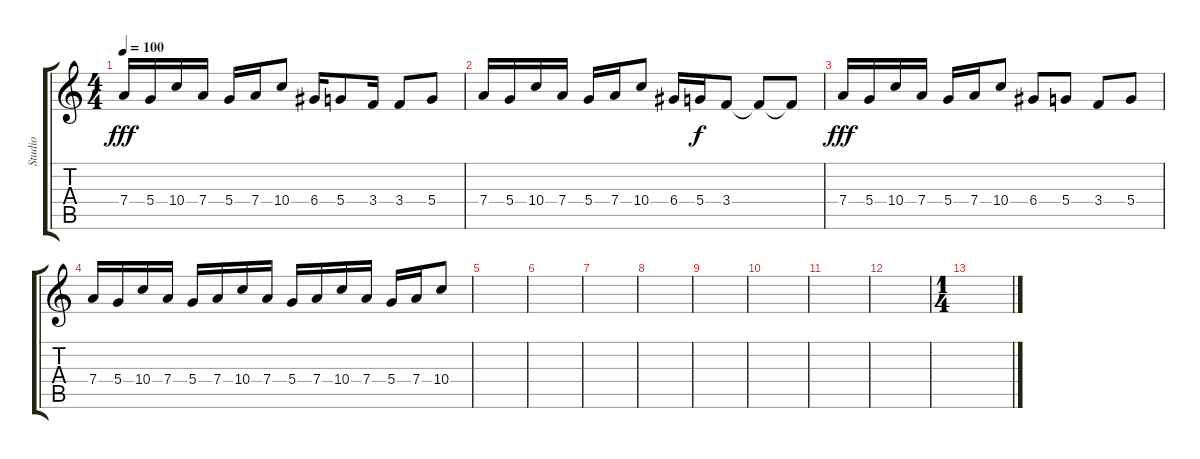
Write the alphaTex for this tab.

\track ("Studio" "Studio") {instrument overdrivenguitar}
\staff {score tabs}
\tuning (E4 B3 G3 D3 A2 D2) {hide}
\ts (4 4)
\tempo 100
\clef g2
\ks c
7.4.16{dy fff} 5.4.16 10.4.16 7.4.16 5.4.16 7.4.16 10.4.8 6.4.16 5.4.8 3.4.16 3.4.8 5.4.8 |
7.4.16 5.4.16 10.4.16 7.4.16 5.4.16 7.4.16 10.4.8 6.4.16 5.4.16{dy f} 3.4.8 3.4{t}.8 3.4{t}.8 |
7.4.16{dy fff} 5.4.16 10.4.16 7.4.16 5.4.16 7.4.16 10.4.8 6.4.8 5.4.8 3.4.8 5.4.8 |
7.4.16 5.4.16 10.4.16 7.4.16 5.4.16 7.4.16 10.4.16 7.4.16 5.4.16 7.4.16 10.4.16 7.4.16 5.4.16 7.4.16 10.4.8 |
|
|
|
|
|
|
|
|
\ts (1 4)
